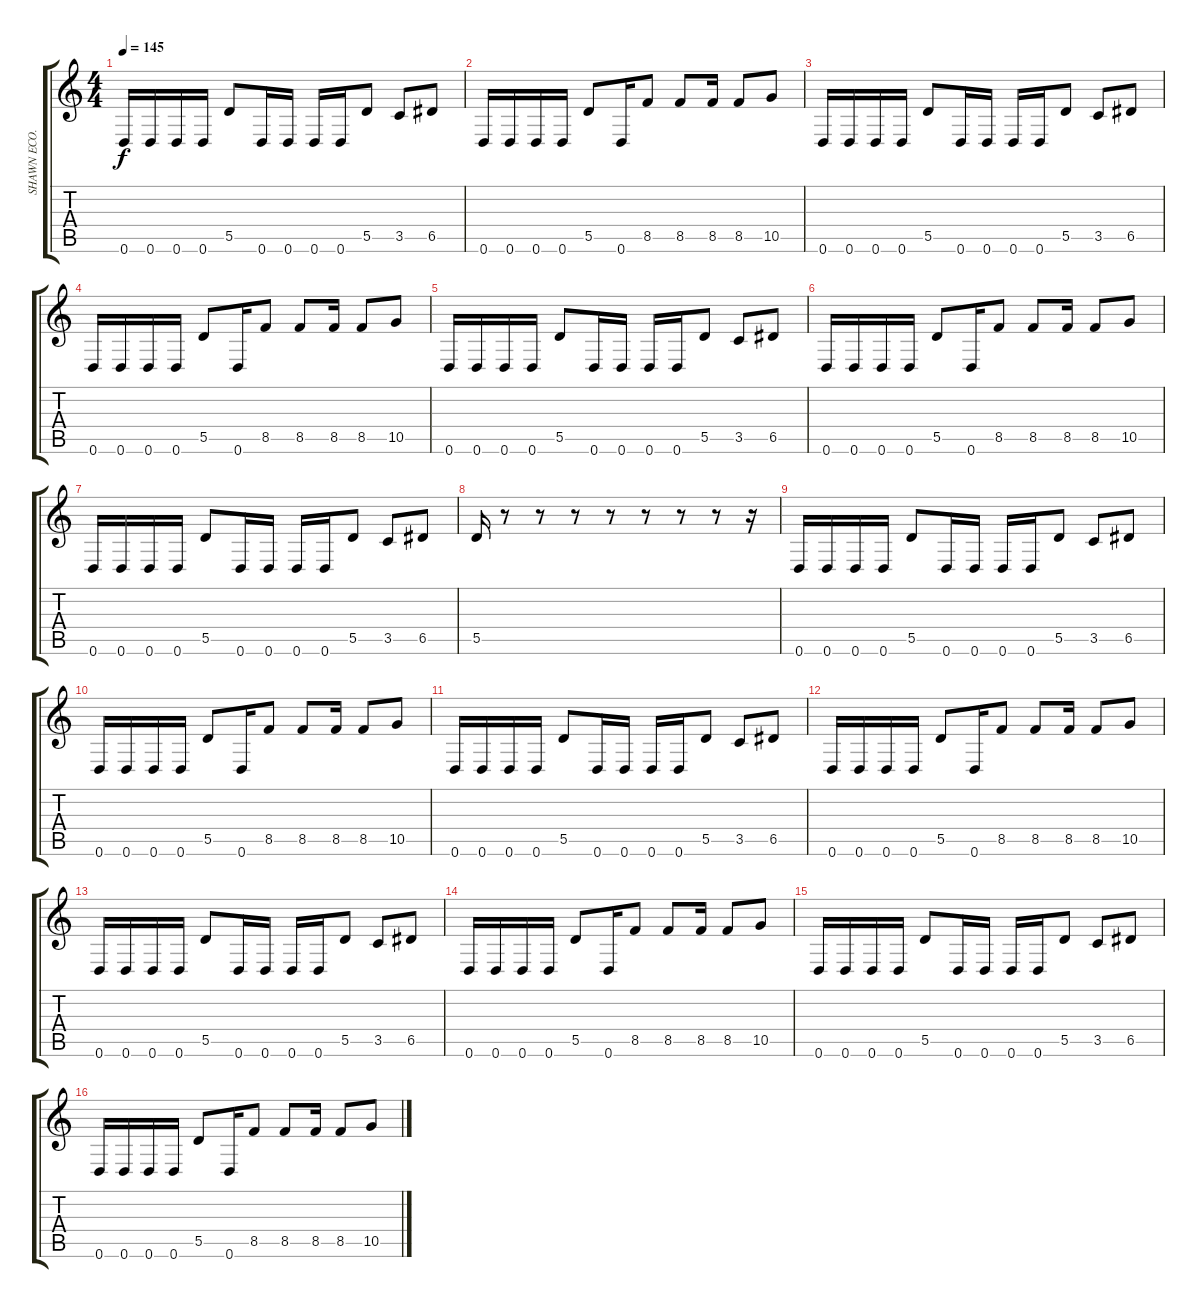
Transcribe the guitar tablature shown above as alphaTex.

\track ("SHAWN ECO." "SHAWN ECO.") {instrument electricbassfinger}
\staff {score tabs}
\tuning (E4 B3 G3 D3 A2 D2) {hide}
\ts (4 4)
\tempo 145
\clef g2
\ks c
0.6.16{dy f instrument electricbassfinger} 0.6.16 0.6.16 0.6.16 5.5.8 0.6.16 0.6.16 0.6.16 0.6.16 5.5.8 3.5.8 6.5.8 |
0.6.16 0.6.16 0.6.16 0.6.16 5.5.8 0.6.16 8.5.8 8.5.8 8.5.16 8.5.8 10.5.8 |
0.6.16 0.6.16 0.6.16 0.6.16 5.5.8 0.6.16 0.6.16 0.6.16 0.6.16 5.5.8 3.5.8 6.5.8 |
0.6.16 0.6.16 0.6.16 0.6.16 5.5.8 0.6.16 8.5.8 8.5.8 8.5.16 8.5.8 10.5.8 |
0.6.16 0.6.16 0.6.16 0.6.16 5.5.8 0.6.16 0.6.16 0.6.16 0.6.16 5.5.8 3.5.8 6.5.8 |
0.6.16 0.6.16 0.6.16 0.6.16 5.5.8 0.6.16 8.5.8 8.5.8 8.5.16 8.5.8 10.5.8 |
0.6.16 0.6.16 0.6.16 0.6.16 5.5.8 0.6.16 0.6.16 0.6.16 0.6.16 5.5.8 3.5.8 6.5.8 |
5.5.16 r.8 r.8 r.8 r.8 r.8 r.8 r.8 r.16 |
0.6.16 0.6.16 0.6.16 0.6.16 5.5.8 0.6.16 0.6.16 0.6.16 0.6.16 5.5.8 3.5.8 6.5.8 |
0.6.16 0.6.16 0.6.16 0.6.16 5.5.8 0.6.16 8.5.8 8.5.8 8.5.16 8.5.8 10.5.8 |
0.6.16 0.6.16 0.6.16 0.6.16 5.5.8 0.6.16 0.6.16 0.6.16 0.6.16 5.5.8 3.5.8 6.5.8 |
0.6.16 0.6.16 0.6.16 0.6.16 5.5.8 0.6.16 8.5.8 8.5.8 8.5.16 8.5.8 10.5.8 |
0.6.16 0.6.16 0.6.16 0.6.16 5.5.8 0.6.16 0.6.16 0.6.16 0.6.16 5.5.8 3.5.8 6.5.8 |
0.6.16 0.6.16 0.6.16 0.6.16 5.5.8 0.6.16 8.5.8 8.5.8 8.5.16 8.5.8 10.5.8 |
0.6.16 0.6.16 0.6.16 0.6.16 5.5.8 0.6.16 0.6.16 0.6.16 0.6.16 5.5.8 3.5.8 6.5.8 |
0.6.16 0.6.16 0.6.16 0.6.16 5.5.8 0.6.16 8.5.8 8.5.8 8.5.16 8.5.8 10.5.8
